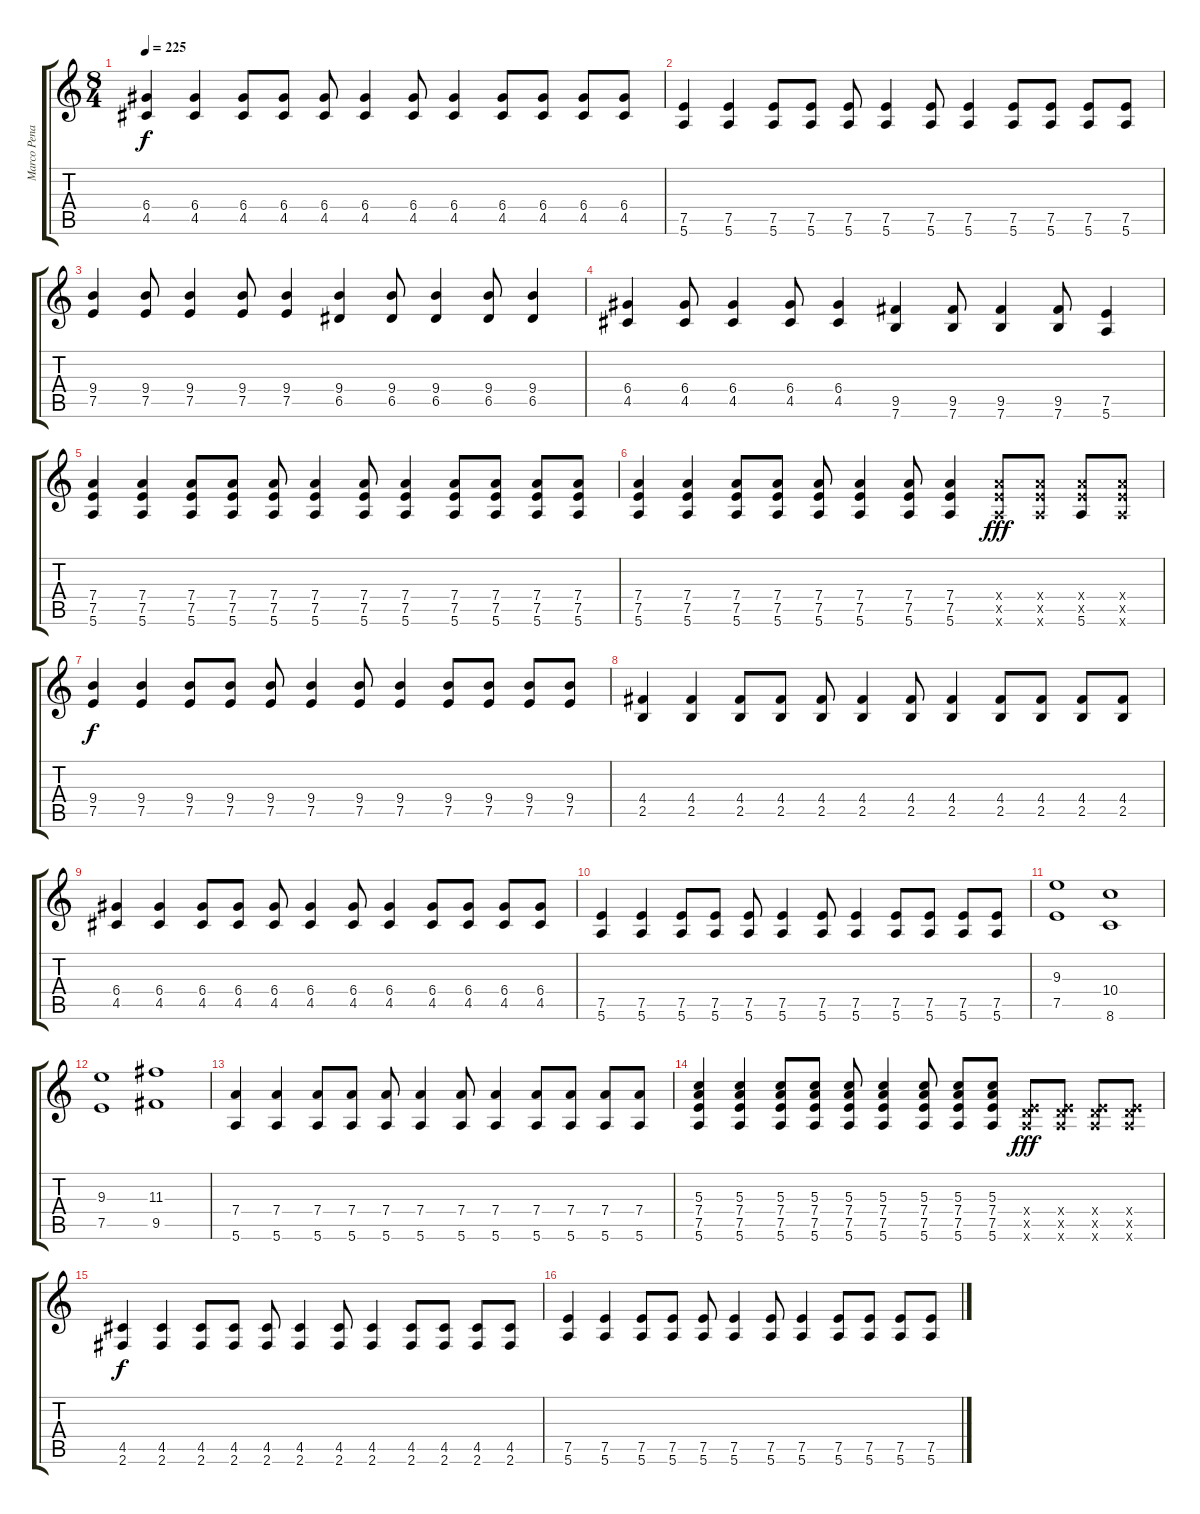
\track ("Marco Pena" "Marco Pena") {instrument acousticguitarsteel}
\staff {score tabs}
\tuning (E4 B3 G3 D3 A2 E2) {hide}
\ts (8 4)
\tempo 225
\clef g2
\ks c
(6.4 4.5).4{dy f} (6.4 4.5).4 (6.4 4.5).8 (6.4 4.5).8 (6.4 4.5).8 (6.4 4.5).4 (6.4 4.5).8 (6.4 4.5).4 (6.4 4.5).8 (6.4 4.5).8 (6.4 4.5).8 (6.4 4.5).8 |
(7.5 5.6).4 (7.5 5.6).4 (7.5 5.6).8 (7.5 5.6).8 (7.5 5.6).8 (7.5 5.6).4 (7.5 5.6).8 (7.5 5.6).4 (7.5 5.6).8 (7.5 5.6).8 (7.5 5.6).8 (7.5 5.6).8 |
(9.4 7.5).4{instrument acousticguitarnylon} (9.4 7.5).8 (9.4 7.5).4 (9.4 7.5).8 (9.4 7.5).4 (9.4 6.5).4 (9.4 6.5).8 (9.4 6.5).4 (9.4 6.5).8 (9.4 6.5).4 |
(6.4 4.5).4 (6.4 4.5).8 (6.4 4.5).4 (6.4 4.5).8 (6.4 4.5).4 (9.5 7.6).4 (9.5 7.6).8 (9.5 7.6).4 (9.5 7.6).8 (7.5 5.6).4{instrument distortionguitar} |
(7.4 7.5 5.6).4{volume 9 instrument distortionguitar} (7.4 7.5 5.6).4{volume 9 instrument distortionguitar} (7.4 7.5 5.6).8{volume 10 instrument distortionguitar} (7.4 7.5 5.6).8{volume 10 instrument distortionguitar} (7.4 7.5 5.6).8{volume 10 instrument distortionguitar} (7.4 7.5 5.6).4{volume 10 instrument distortionguitar} (7.4 7.5 5.6).8{volume 10 instrument distortionguitar} (7.4 7.5 5.6).4{volume 10 instrument distortionguitar} (7.4 7.5 5.6).8{volume 10 instrument distortionguitar} (7.4 7.5 5.6).8{volume 10 instrument distortionguitar} (7.4 7.5 5.6).8{volume 10 instrument distortionguitar} (7.4 7.5 5.6).8{volume 10 instrument distortionguitar} |
(7.4 7.5 5.6).4{volume 10 instrument distortionguitar} (7.4 7.5 5.6).4{volume 10 instrument distortionguitar} (7.4 7.5 5.6).8{volume 10 instrument distortionguitar} (7.4 7.5 5.6).8{volume 10 instrument distortionguitar} (7.4 7.5 5.6).8{volume 10 instrument distortionguitar} (7.4 7.5 5.6).4{volume 10 instrument distortionguitar} (7.4 7.5 5.6).8{volume 10 instrument distortionguitar} (7.4 7.5 5.6).4{volume 10 instrument distortionguitar} (7.4{x} 7.5{x} 5.6{x}).8{dy fff volume 10 instrument distortionguitar} (7.4{x} 7.5{x} 5.6{x}).8{volume 10 instrument distortionguitar} (7.4{x} 7.5{x} 5.6).8{volume 10 instrument distortionguitar} (7.4{x} 7.5{x} 5.6{x}).8{volume 10 instrument distortionguitar} |
(9.4 7.5).4{dy f volume 12 instrument overdrivenguitar} (9.4 7.5).4 (9.4 7.5).8 (9.4 7.5).8 (9.4 7.5).8 (9.4 7.5).4 (9.4 7.5).8 (9.4 7.5).4 (9.4 7.5).8 (9.4 7.5).8 (9.4 7.5).8 (9.4 7.5).8 |
(4.4 2.5).4 (4.4 2.5).4 (4.4 2.5).8 (4.4 2.5).8 (4.4 2.5).8 (4.4 2.5).4 (4.4 2.5).8 (4.4 2.5).4 (4.4 2.5).8 (4.4 2.5).8 (4.4 2.5).8 (4.4 2.5).8 |
(6.4 4.5).4 (6.4 4.5).4 (6.4 4.5).8 (6.4 4.5).8 (6.4 4.5).8 (6.4 4.5).4 (6.4 4.5).8 (6.4 4.5).4 (6.4 4.5).8 (6.4 4.5).8 (6.4 4.5).8 (6.4 4.5).8 |
(7.5 5.6).4 (7.5 5.6).4 (7.5 5.6).8 (7.5 5.6).8 (7.5 5.6).8 (7.5 5.6).4 (7.5 5.6).8 (7.5 5.6).4 (7.5 5.6).8 (7.5 5.6).8 (7.5 5.6).8 (7.5 5.6).8 |
(9.3 7.5).1 (10.4 8.6).1 |
(9.3 7.5).1 (11.3 9.5).1 |
(7.4 5.6).4 (7.4 5.6).4 (7.4 5.6).8 (7.4 5.6).8 (7.4 5.6).8 (7.4 5.6).4 (7.4 5.6).8 (7.4 5.6).4 (7.4 5.6).8 (7.4 5.6).8 (7.4 5.6).8 (7.4 5.6).8 |
(5.3 7.4 7.5 5.6).4 (5.3 7.4 7.5 5.6).4 (5.3 7.4 7.5 5.6).8 (5.3 7.4 7.5 5.6).8 (5.3 7.4 7.5 5.6).8 (5.3 7.4 7.5 5.6).4 (5.3 7.4 7.5 5.6).8 (5.3 7.4 7.5 5.6).8 (5.3 7.4 7.5 5.6).8 (0.4{x} 7.5{x} 5.6{x}).8{dy fff} (0.4{x} 7.5{x} 5.6{x}).8 (0.4{x} 7.5{x} 5.6{x}).8 (0.4{x} 7.5{x} 5.6{x}).8 |
(4.5 2.6).4{dy f} (4.5 2.6).4 (4.5 2.6).8 (4.5 2.6).8 (4.5 2.6).8 (4.5 2.6).4 (4.5 2.6).8 (4.5 2.6).4 (4.5 2.6).8 (4.5 2.6).8 (4.5 2.6).8 (4.5 2.6).8 |
(7.5 5.6).4 (7.5 5.6).4 (7.5 5.6).8 (7.5 5.6).8 (7.5 5.6).8 (7.5 5.6).4 (7.5 5.6).8 (7.5 5.6).4 (7.5 5.6).8 (7.5 5.6).8 (7.5 5.6).8 (7.5 5.6).8
